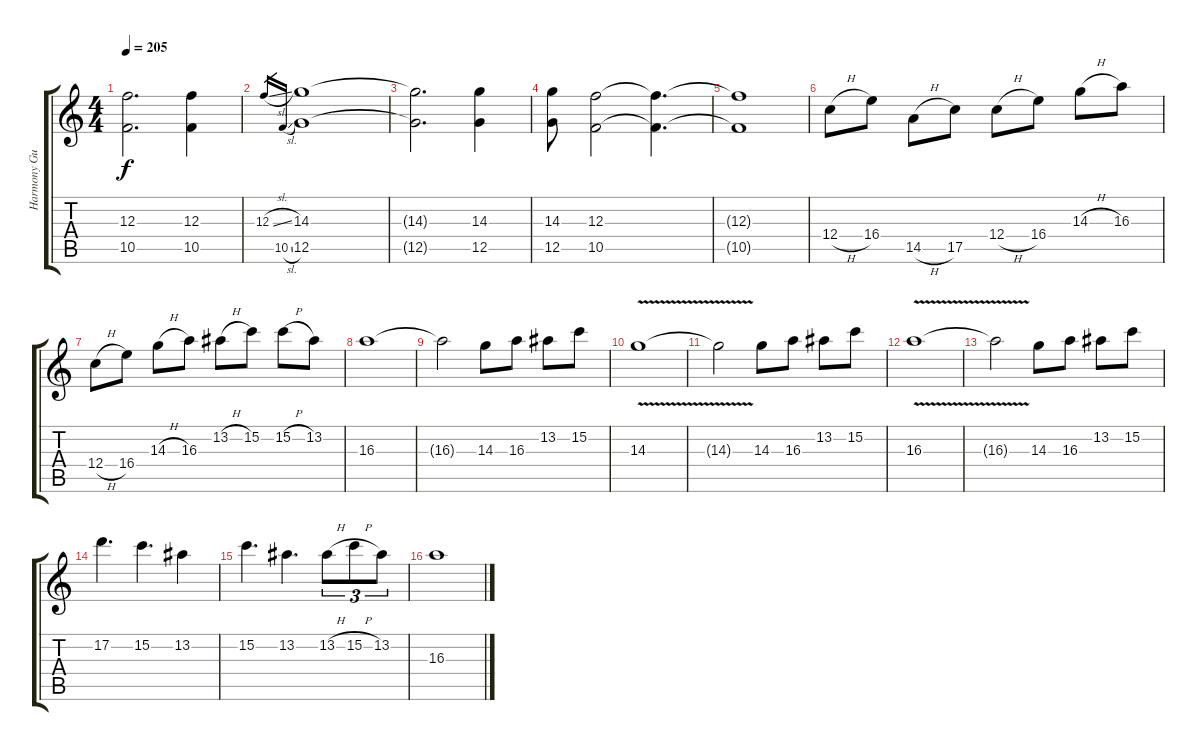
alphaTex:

\track ("Harmony Guitar" "Harmony Gu") {instrument distortionguitar}
\staff {score tabs}
\tuning (D4 A3 F3 C3 G2 D2) {hide}
\ts (4 4)
\tempo 205
\clef g2
\ks c
(12.3{t} 10.5{t}).2{d dy f} (12.3 10.5).4 |
12.3{sl}.16{gr} 10.5{sl}.16{gr} (14.3 12.5).1 |
(14.3{t} 12.5{t}).2{d} (14.3 12.5).4 |
(14.3 12.5).8 (12.3 10.5).2 (12.3{t} 10.5{t}).4{d} |
(12.3{t} 10.5{t}).1 |
12.4{h}.8 16.4.8 14.5{h}.8 17.5.8 12.4{h}.8 16.4.8 14.3{h}.8 16.3.8 |
12.4{h}.8 16.4.8 14.3{h}.8 16.3.8 13.2{h}.8 15.2.8 15.2{h}.8 13.2.8 |
16.3.1 |
16.3{t}.2 14.3.8 16.3.8 13.2.8 15.2.8 |
14.3{v}.1 |
14.3{v t}.2 14.3.8 16.3.8 13.2.8 15.2.8 |
16.3{v}.1 |
16.3{v t}.2 14.3.8 16.3.8 13.2.8 15.2.8 |
17.2.4{d} 15.2.4{d} 13.2.4 |
15.2.4{d} 13.2.4{d} 13.2{h}.8{tu (3 2)} 15.2{h}.8{tu (3 2)} 13.2.8{tu (3 2)} |
16.3.1
